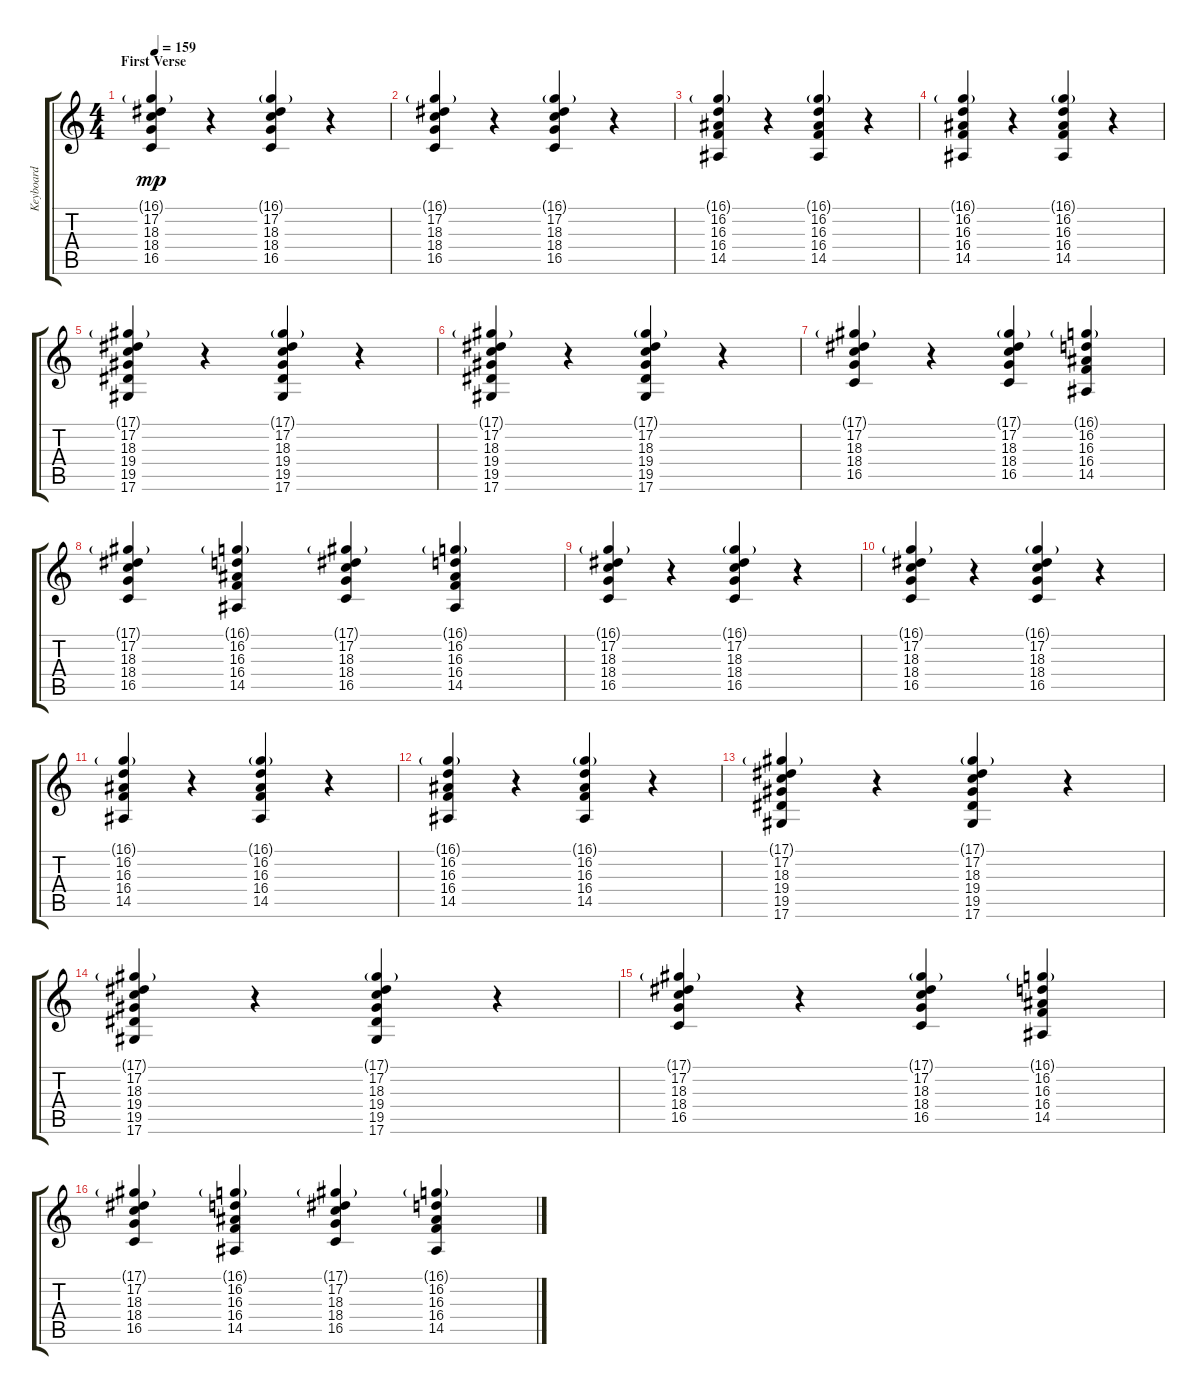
\track ("Keyboard" "Keyboard") {instrument lead5charang}
\staff {score tabs}
\tuning (Eb4 Bb3 Gb3 Db3 Ab2 Eb2) {hide}
\ts (4 4)
\section ("" "First Verse")
\tempo 159
\clef g2
\ks c
(16.1{g} 17.2 18.3 18.4 16.5).4{dy mp} r.4 (16.1{g} 17.2 18.3 18.4 16.5).4{volume 7} r.4 |
(16.1{g} 17.2 18.3 18.4 16.5).4 r.4 (16.1{g} 17.2 18.3 18.4 16.5).4 r.4 |
(16.1{g} 16.2 16.3 16.4 14.5).4{volume 13} r.4 (16.1{g} 16.2 16.3 16.4 14.5).4{volume 7} r.4 |
(16.1{g} 16.2 16.3 16.4 14.5).4 r.4 (16.1{g} 16.2 16.3 16.4 14.5).4 r.4 |
(17.1{g} 17.2 18.3 19.4 19.5 17.6).4{volume 13} r.4 (17.1{g} 17.2 18.3 19.4 19.5 17.6).4{volume 7} r.4 |
(17.1{g} 17.2 18.3 19.4 19.5 17.6).4 r.4 (17.1{g} 17.2 18.3 19.4 19.5 17.6).4 r.4 |
(17.1{g} 17.2 18.3 18.4 16.5).4{volume 13} r.4 (17.1{g} 17.2 18.3 18.4 16.5).4{volume 7} (16.1{g} 16.2 16.3 16.4 14.5).4{volume 13} |
(17.1{g} 17.2 18.3 18.4 16.5).4{volume 11} (16.1{g} 16.2 16.3 16.4 14.5).4{volume 8} (17.1{g} 17.2 18.3 18.4 16.5).4{volume 11} (16.1{g} 16.2 16.3 16.4 14.5).4{volume 8} |
(16.1{g} 17.2 18.3 18.4 16.5).4 r.4 (16.1{g} 17.2 18.3 18.4 16.5).4{volume 7} r.4 |
(16.1{g} 17.2 18.3 18.4 16.5).4 r.4 (16.1{g} 17.2 18.3 18.4 16.5).4 r.4 |
(16.1{g} 16.2 16.3 16.4 14.5).4{volume 13} r.4 (16.1{g} 16.2 16.3 16.4 14.5).4{volume 7} r.4 |
(16.1{g} 16.2 16.3 16.4 14.5).4 r.4 (16.1{g} 16.2 16.3 16.4 14.5).4 r.4 |
(17.1{g} 17.2 18.3 19.4 19.5 17.6).4{volume 13} r.4 (17.1{g} 17.2 18.3 19.4 19.5 17.6).4{volume 7} r.4 |
(17.1{g} 17.2 18.3 19.4 19.5 17.6).4 r.4 (17.1{g} 17.2 18.3 19.4 19.5 17.6).4 r.4 |
(17.1{g} 17.2 18.3 18.4 16.5).4{volume 13} r.4 (17.1{g} 17.2 18.3 18.4 16.5).4{volume 7} (16.1{g} 16.2 16.3 16.4 14.5).4{volume 13} |
(17.1{g} 17.2 18.3 18.4 16.5).4{volume 11} (16.1{g} 16.2 16.3 16.4 14.5).4{volume 8} (17.1{g} 17.2 18.3 18.4 16.5).4{volume 11} (16.1{g} 16.2 16.3 16.4 14.5).4{volume 8}
